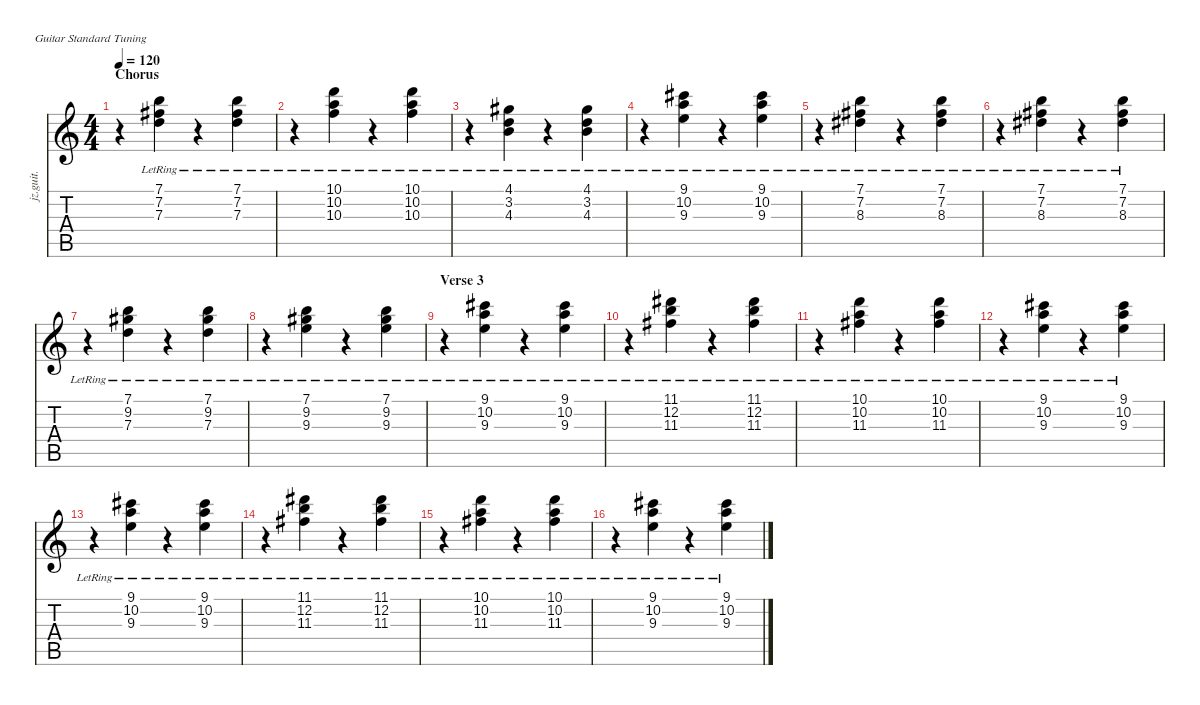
\defaultSystemsLayout 4
\hideDynamics
\bracketExtendMode nobrackets
\otherSystemsTrackNameOrientation horizontal
\track ("George" "jz.guit.") {instrument electricguitarjazz}
\staff {score tabs}
\tuning (E4 B3 G3 D3 A2 E2)
\ts (4 4)
\section ("" "Chorus")
\tempo 120
\clef g2
\ks c
r.4{dy ff} (7.1{lr} 7.2{lr acc #} 7.3{lr}).4 r.4 (7.1{lr} 7.2{lr acc #} 7.3{lr}).4 |
r.4 (10.1{lr} 10.2{lr} 10.3{lr}).4{dy fff} r.4 (10.1{lr} 10.2{lr} 10.3{lr}).4 |
r.4 (4.1{lr acc #} 3.2{lr} 4.3{lr}).4 r.4 (4.1{lr acc #} 3.2{lr} 4.3{lr}).4 |
r.4 (9.1{lr acc #} 10.2{lr} 9.3{lr}).4{dy ff} r.4 (9.1{lr acc #} 10.2{lr} 9.3{lr}).4 |
r.4 (7.1{lr} 7.2{lr acc #} 8.3{lr acc #}).4 r.4 (7.1{lr} 7.2{lr acc #} 8.3{lr acc #}).4 |
r.4 (7.1{lr} 7.2{lr acc #} 8.3{lr acc #}).4 r.4 (7.1{lr} 7.2{lr acc #} 8.3{lr acc #}).4 |
r.4 (7.1{lr} 9.2{lr acc #} 7.3{lr}).4 r.4 (7.1{lr} 9.2{lr acc #} 7.3{lr}).4 |
r.4 (7.1{lr} 9.2{lr acc #} 9.3{lr}).4 r.4 (7.1{lr} 9.2{lr acc #} 9.3{lr}).4 |
\section ("" "Verse 3")
r.4 (9.1{lr acc #} 10.2{lr} 9.3{lr}).4 r.4 (9.1{lr acc #} 10.2{lr} 9.3{lr}).4 |
r.4 (11.1{lr acc #} 12.2{lr} 11.3{lr acc #}).4 r.4 (11.1{lr acc #} 12.2{lr} 11.3{lr acc #}).4 |
r.4 (10.1{lr} 10.2{lr} 11.3{lr acc #}).4 r.4 (10.1{lr} 10.2{lr} 11.3{lr acc #}).4 |
r.4 (9.1{lr acc #} 10.2{lr} 9.3{lr}).4 r.4 (9.1{lr acc #} 10.2{lr} 9.3{lr}).4 |
r.4 (9.1{lr acc #} 10.2{lr} 9.3{lr}).4 r.4 (9.1{lr acc #} 10.2{lr} 9.3{lr}).4 |
r.4 (11.1{lr acc #} 12.2{lr} 11.3{lr acc #}).4 r.4 (11.1{lr acc #} 12.2{lr} 11.3{lr acc #}).4 |
r.4 (10.1{lr} 10.2{lr} 11.3{lr acc #}).4 r.4 (10.1{lr} 10.2{lr} 11.3{lr acc #}).4 |
r.4 (9.1{lr acc #} 10.2{lr} 9.3{lr}).4 r.4 (9.1{lr acc #} 10.2{lr} 9.3{lr}).4
